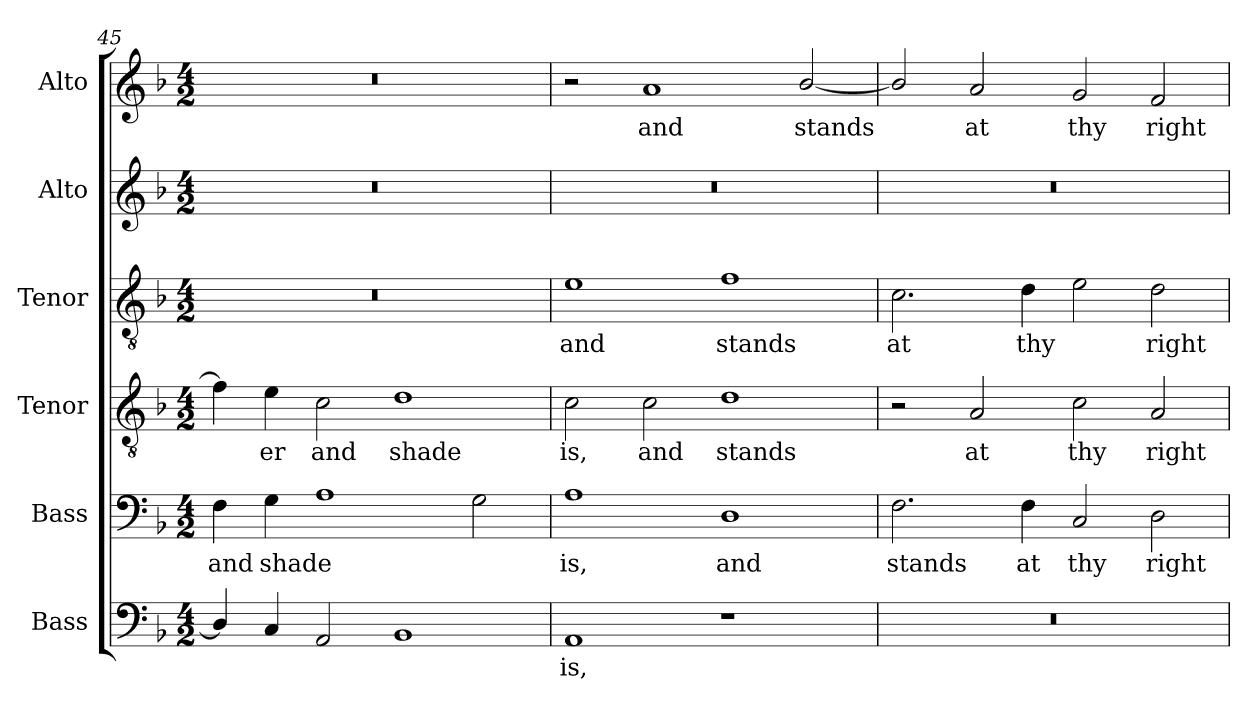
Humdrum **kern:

**kern	**text	**kern	**text	**kern	**text	**kern	**text	**kern	**kern	**text
*part6	*part6	*part5	*part5	*part4	*part4	*part3	*part3	*part2	*part1	*part1
*staff6	*staff6	*staff5	*staff5	*staff4	*staff4	*staff3	*staff3	*staff2	*staff1	*staff1
*I"Bass	*	*I"Bass	*	*I"Tenor	*	*I"Tenor	*	*I"Alto	*I"Alto	*
*I'B.	*	*	*	*I'T.	*	*I'T.	*	*I'A.	*I'A.	*
*clefF4	*	*clefF4	*	*clefGv2	*	*clefGv2	*	*clefG2	*clefG2	*
*	*	*	*	*ITrd7c12	*	*ITrd7c12	*	*	*	*
*k[b-]	*	*k[b-]	*	*k[b-]	*	*k[b-]	*	*k[b-]	*k[b-]	*
*F:	*	*F:	*	*F:	*	*F:	*	*F:	*F:	*
*M4/2	*	*M4/2	*	*M4/2	*	*M4/2	*	*M4/2	*M4/2	*
=45	=45	=45	=45	=45	=45	=45	=45	=45	=45	=45
!	!	!	!LO:LY:b:color=#000000	!	!	!LO:N:vis=1	!	!LO:N:vis=1	!LO:N:vis=1	!
4Di/]	.	4Fi\	and	4Fi\]	.	0r	.	0r	0r	.
!	!	!	!LO:LY:b:color=#000000	!	!	!	!	!	!	!
!	!	!	!	!	!LO:LY:b:color=#000000	!	!	!	!	!
4Ci/	.	4Gi\	shade	4Ei\	-er	.	.	.	.	.
!	!	!	!	!	!LO:LY:b:color=#000000	!	!	!	!	!
2AAi/	.	1Ai	.	2Ci\	and	.	.	.	.	.
!	!	!	!	!	!LO:LY:b:color=#000000	!	!	!	!	!
1BB-i	.	.	.	1Di	shade	.	.	.	.	.
.	.	2Gi\	.	.	.	.	.	.	.	.
=46	=46	=46	=46	=46	=46	=46	=46	=46	=46	=46
!	!LO:LY:b:color=#000000	!	!	!	!	!	!	!	!	!
!	!	!	!LO:LY:b:color=#000000	!	!	!	!	!	!	!
!	!	!	!	!	!LO:LY:b:color=#000000	!	!	!	!	!
!	!	!	!	!	!	!	!LO:LY:b:color=#000000	!LO:N:vis=1	!	!
1AAi	is,	1Ai	is,	2Ci\	is,	1Ei	and	0r	2r	.
!	!	!	!	!	!LO:LY:b:color=#000000	!	!	!	!	!
!	!	!	!	!	!	!	!	!	!	!LO:LY:b:color=#000000
.	.	.	.	2Ci\	and	.	.	.	1ai	and
!	!	!	!LO:LY:b:color=#000000	!	!	!	!	!	!	!
!	!	!	!	!	!LO:LY:b:color=#000000	!	!	!	!	!
!	!	!	!	!	!	!	!LO:LY:b:color=#000000	!	!	!
1r	.	1Di	and	1Di	stands	1Fi	stands	.	.	.
!	!	!	!	!	!	!	!	!	!	!LO:LY:b:color=#000000
.	.	.	.	.	.	.	.	.	[2b-i/	stands
!!LO:LB:g=z
=47	=47	=47	=47	=47	=47	=47	=47	=47	=47	=47
!LO:N:vis=1	!	!	!	!	!	!	!	!	!	!
!	!	!	!LO:LY:b:color=#000000	!	!	!	!	!	!	!
!	!	!	!	!	!	!	!LO:LY:b:color=#000000	!LO:N:vis=1	!	!
0r	.	2.Fi\	stands	2r	.	2.Ci\	at	0r	2b-i/]	.
!	!	!	!	!	!LO:LY:b:color=#000000	!	!	!	!	!
!	!	!	!	!	!	!	!	!	!	!LO:LY:b:color=#000000
.	.	.	.	2AAi/	at	.	.	.	2ai/	at
!	!	!	!LO:LY:b:color=#000000	!	!	!	!	!	!	!
!	!	!	!	!	!	!	!LO:LY:b:color=#000000	!	!	!
.	.	4Fi\	at	.	.	4Di\	thy	.	.	.
!	!	!	!LO:LY:b:color=#000000	!	!	!	!	!	!	!
!	!	!	!	!	!LO:LY:b:color=#000000	!	!	!	!	!
!	!	!	!	!	!	!	!	!	!	!LO:LY:b:color=#000000
.	.	2Ci/	thy	2Ci\	thy	2Ei\	.	.	2gi/	thy
!	!	!	!LO:LY:b:color=#000000	!	!	!	!	!	!	!
!	!	!	!	!	!LO:LY:b:color=#000000	!	!	!	!	!
!	!	!	!	!	!	!	!LO:LY:b:color=#000000	!	!	!
!	!	!	!	!	!	!	!	!	!	!LO:LY:b:color=#000000
.	.	2Di\	right	2AAi/	right	2Di\	right	.	2fi/	right
=	=	=	=	=	=	=	=	=	=	=
*-	*-	*-	*-	*-	*-	*-	*-	*-	*-	*-
